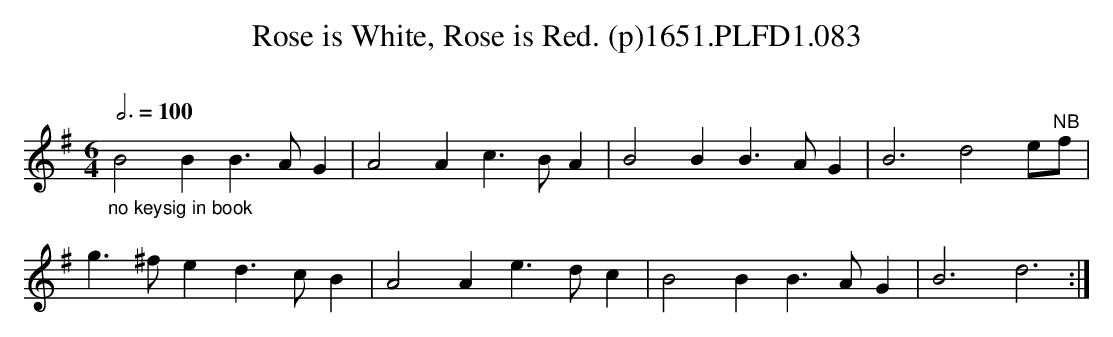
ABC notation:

X:1
T:Rose is White, Rose is Red. (p)1651.PLFD1.083
M:6/4
L:1/4
Q:3/4=100
O:
K:G
"_no keysig in book"B2B B>AG|A2A c>BA|B2 B B>AG|B3 d2 e/"NB"f/|
g>^fe d>cB|A2 A e>dc|B2 B B>AG|B3 d3:|
